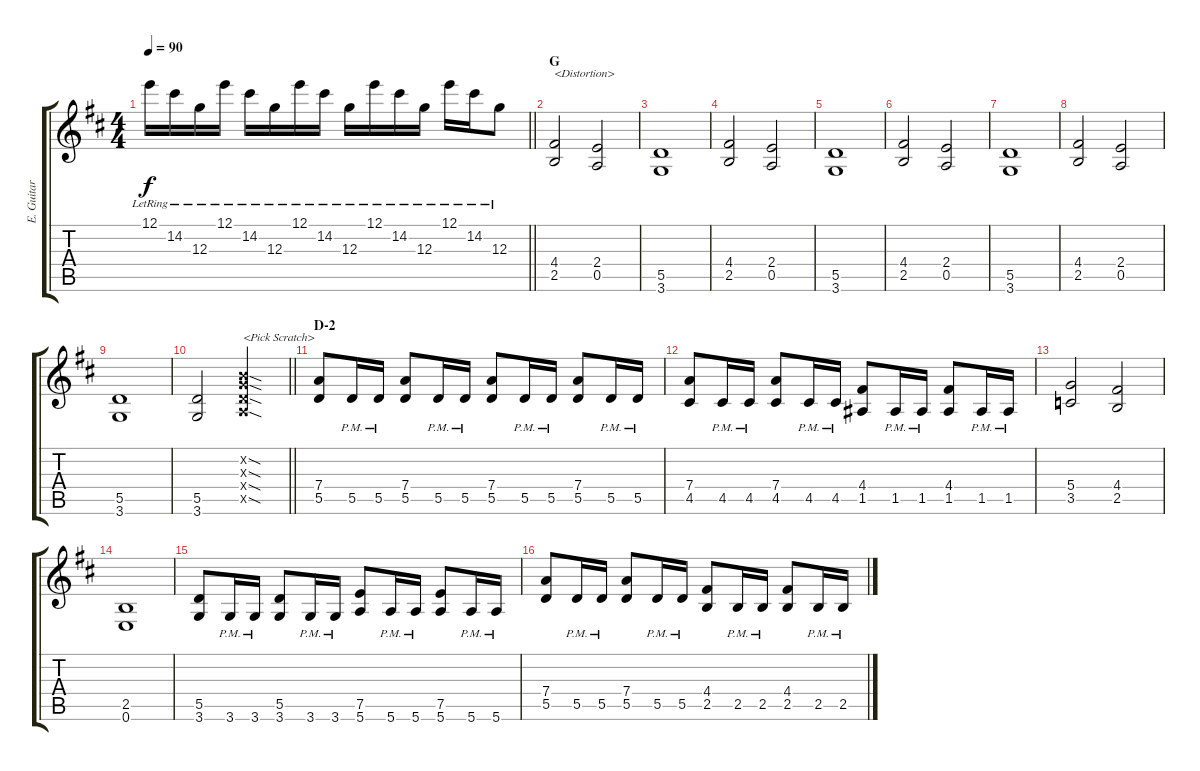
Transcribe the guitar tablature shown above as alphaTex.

\track ("E. Guitar I" "E. Guitar ") {instrument overdrivenguitar}
\staff {score tabs}
\tuning (E4 B3 G3 D3 A2 E2) {hide}
\ts (4 4)
\tempo 90
\clef g2
\barLineRight lightlight
\ks d
12.1{lr}.16{dy f} 14.2{lr}.16 12.3{lr}.16 12.1{lr}.16 14.2{lr}.16 12.3{lr}.16 12.1{lr}.16 14.2{lr}.16 12.3{lr}.16 12.1{lr}.16 14.2{lr}.16 12.3{lr}.16 12.1{lr}.16 14.2{lr}.16 12.3{lr}.8 |
\section ("" "G")
(4.4 2.5).2{txt "<Distortion>" instrument overdrivenguitar} (2.4 0.5).2 |
(5.5 3.6).1 |
(4.4 2.5).2 (2.4 0.5).2 |
(5.5 3.6).1 |
(4.4 2.5).2 (2.4 0.5).2 |
(5.5 3.6).1 |
(4.4 2.5).2 (2.4 0.5).2 |
(5.5 3.6).1 |
\barLineRight lightlight
(5.5 3.6).2 (0.2{sod x} 0.3{sod x} 0.4{sod x} 0.5{sod x}).2{txt "<Pick Scratch>"} |
\section ("" "D-2")
(7.4 5.5).8 5.5{pm}.16 5.5{pm}.16 (7.4 5.5).8 5.5{pm}.16 5.5{pm}.16 (7.4 5.5).8 5.5{pm}.16 5.5{pm}.16 (7.4 5.5).8 5.5{pm}.16 5.5{pm}.16 |
(7.4 4.5).8 4.5{pm}.16 4.5{pm}.16 (7.4 4.5).8 4.5{pm}.16 4.5{pm}.16 (4.4 1.5).8 1.5{pm}.16 1.5{pm}.16 (4.4 1.5).8 1.5{pm}.16 1.5{pm}.16 |
(5.4 3.5).2 (4.4 2.5).2 |
(2.5 0.6).1 |
(5.5 3.6).8 3.6{pm}.16 3.6{pm}.16 (5.5 3.6).8 3.6{pm}.16 3.6{pm}.16 (7.5 5.6).8 5.6{pm}.16 5.6{pm}.16 (7.5 5.6).8 5.6{pm}.16 5.6{pm}.16 |
(7.4 5.5).8 5.5{pm}.16 5.5{pm}.16 (7.4 5.5).8 5.5{pm}.16 5.5{pm}.16 (4.4 2.5).8 2.5{pm}.16 2.5{pm}.16 (4.4 2.5).8 2.5{pm}.16 2.5{pm}.16
